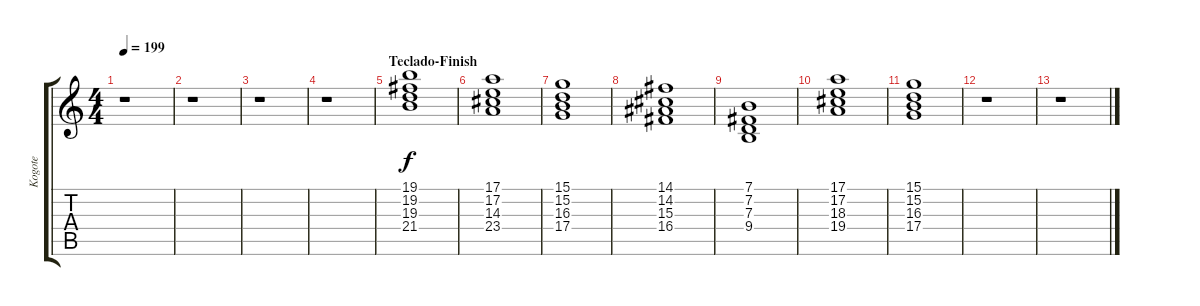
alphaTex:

\track ("Kogote" "Kogote") {instrument pad2warm}
\staff {score tabs}
\tuning (E4 B3 G3 D3 A2 E2) {hide}
\ts (4 4)
\tempo 199
\clef g2
\ks c
r.1{dy f} |
r.1 |
r.1 |
r.1 |
\section ("" "Teclado-Finish")
(19.1 19.2 19.3 21.4).1 |
(17.1 17.2 14.3 23.4).1 |
(15.1 15.2 16.3 17.4).1 |
(14.1 14.2 15.3 16.4).1 |
(7.1 7.2 7.3 9.4).1 |
(17.1 17.2 18.3 19.4).1 |
(15.1 15.2 16.3 17.4).1 |
r.1 |
r.1
